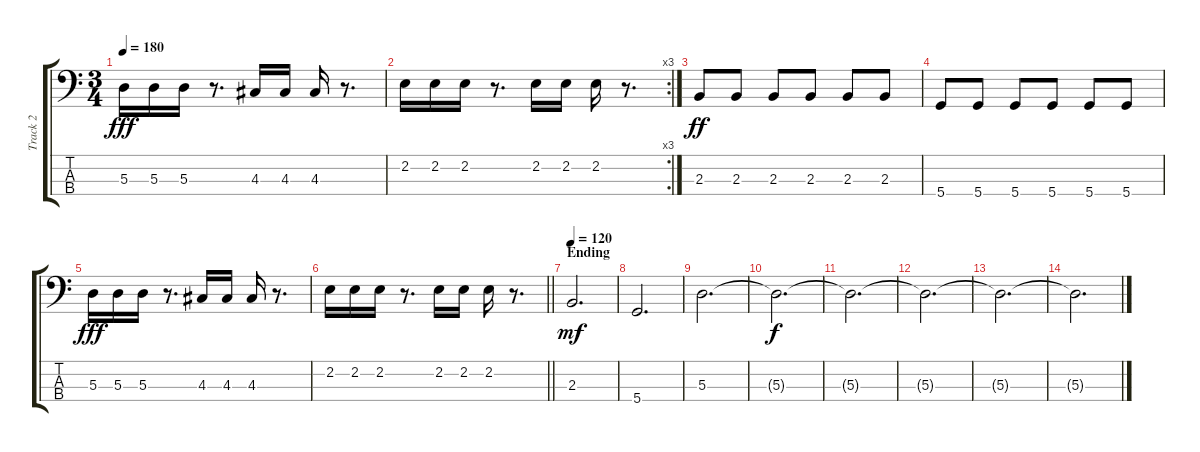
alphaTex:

\track ("Track 2" "Track 2") {instrument electricbassfinger}
\staff {score tabs}
\tuning (G2 D2 A1 D1) {hide}
\ts (3 4)
\tempo 180
\clef f4
\ks c
5.3.16{dy fff} 5.3.16 5.3.16 r.8{d} 4.3.16 4.3.16 4.3.16 r.8{d} |
\rc 3
2.2.16 2.2.16 2.2.16 r.8{d} 2.2.16 2.2.16 2.2.16 r.8{d} |
2.3.8{dy ff} 2.3.8 2.3.8 2.3.8 2.3.8 2.3.8 |
5.4.8 5.4.8 5.4.8 5.4.8 5.4.8 5.4.8 |
5.3.16{dy fff} 5.3.16 5.3.16 r.8{d} 4.3.16 4.3.16 4.3.16 r.8{d} |
\barLineRight lightlight
2.2.16 2.2.16 2.2.16 r.8{d} 2.2.16 2.2.16 2.2.16 r.8{d} |
\section ("" "Ending")
\tempo 120
2.3.2{d dy mf} |
5.4.2{d} |
5.3.2{d} |
5.3{t}.2{d dy f} |
5.3{t}.2{d volume 0} |
5.3{t}.2{d} |
5.3{t}.2{d} |
5.3{t}.2{d}
